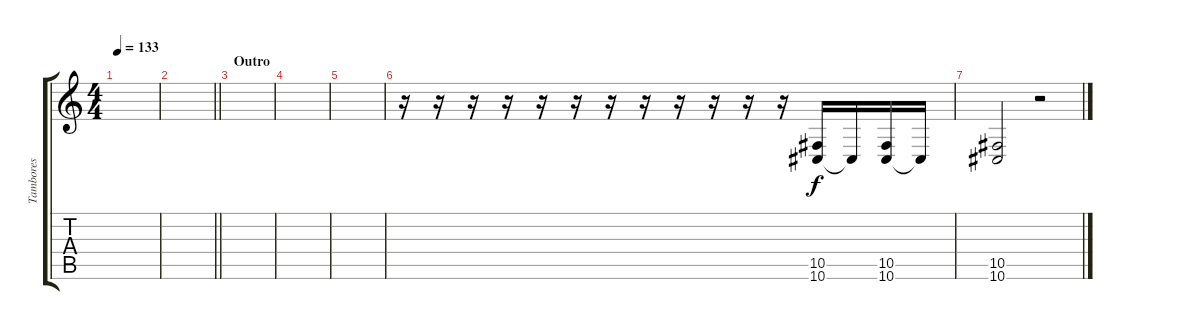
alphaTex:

\track ("Tambores" "Tambores") {instrument taikodrum}
\staff {score tabs}
\tuning (Eb4 Bb3 Gb3 Db3 Ab2 Eb2) {hide}
\ts (4 4)
\tempo 133
\clef g2
\ks c
|
\barLineRight lightlight
|
\section ("" "Outro")
|
|
|
r.16 r.16 r.16 r.16 r.16 r.16 r.16 r.16 r.16 r.16 r.16 r.16 (10.5 10.6).16 10.6{t}.16 (10.5 10.6).16 10.6{t}.16 |
(10.5 10.6).2 r.2
